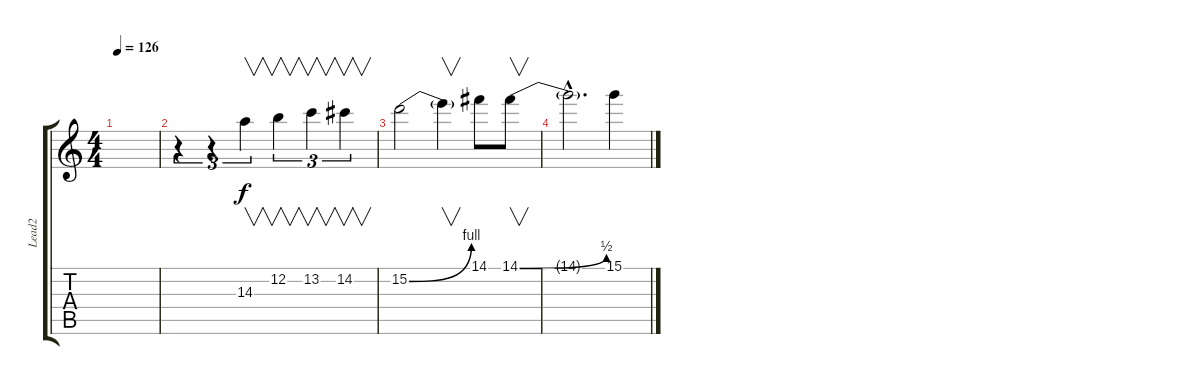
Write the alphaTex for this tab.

\track ("Lead2" "Lead2") {instrument overdrivenguitar}
\staff {score tabs}
\tuning (E4 B3 G3 D3 A2 E2) {hide}
\ts (4 4)
\tempo 126
\clef g2
\ks c
|
r.4{tu (3 2)} r.4{tu (3 2)} 14.3.4{v tu (3 2)} 12.2.4{v tu (3 2)} 13.2.4{v tu (3 2)} 14.2.4{v tu (3 2)} |
15.2{be (bend 0 0 60 4)}.2 15.2{t}.4{v} 14.1.8 14.1{be (bend 0 0 60 2)}.8{v} |
14.1{hac t}.2{d} 15.1.4
